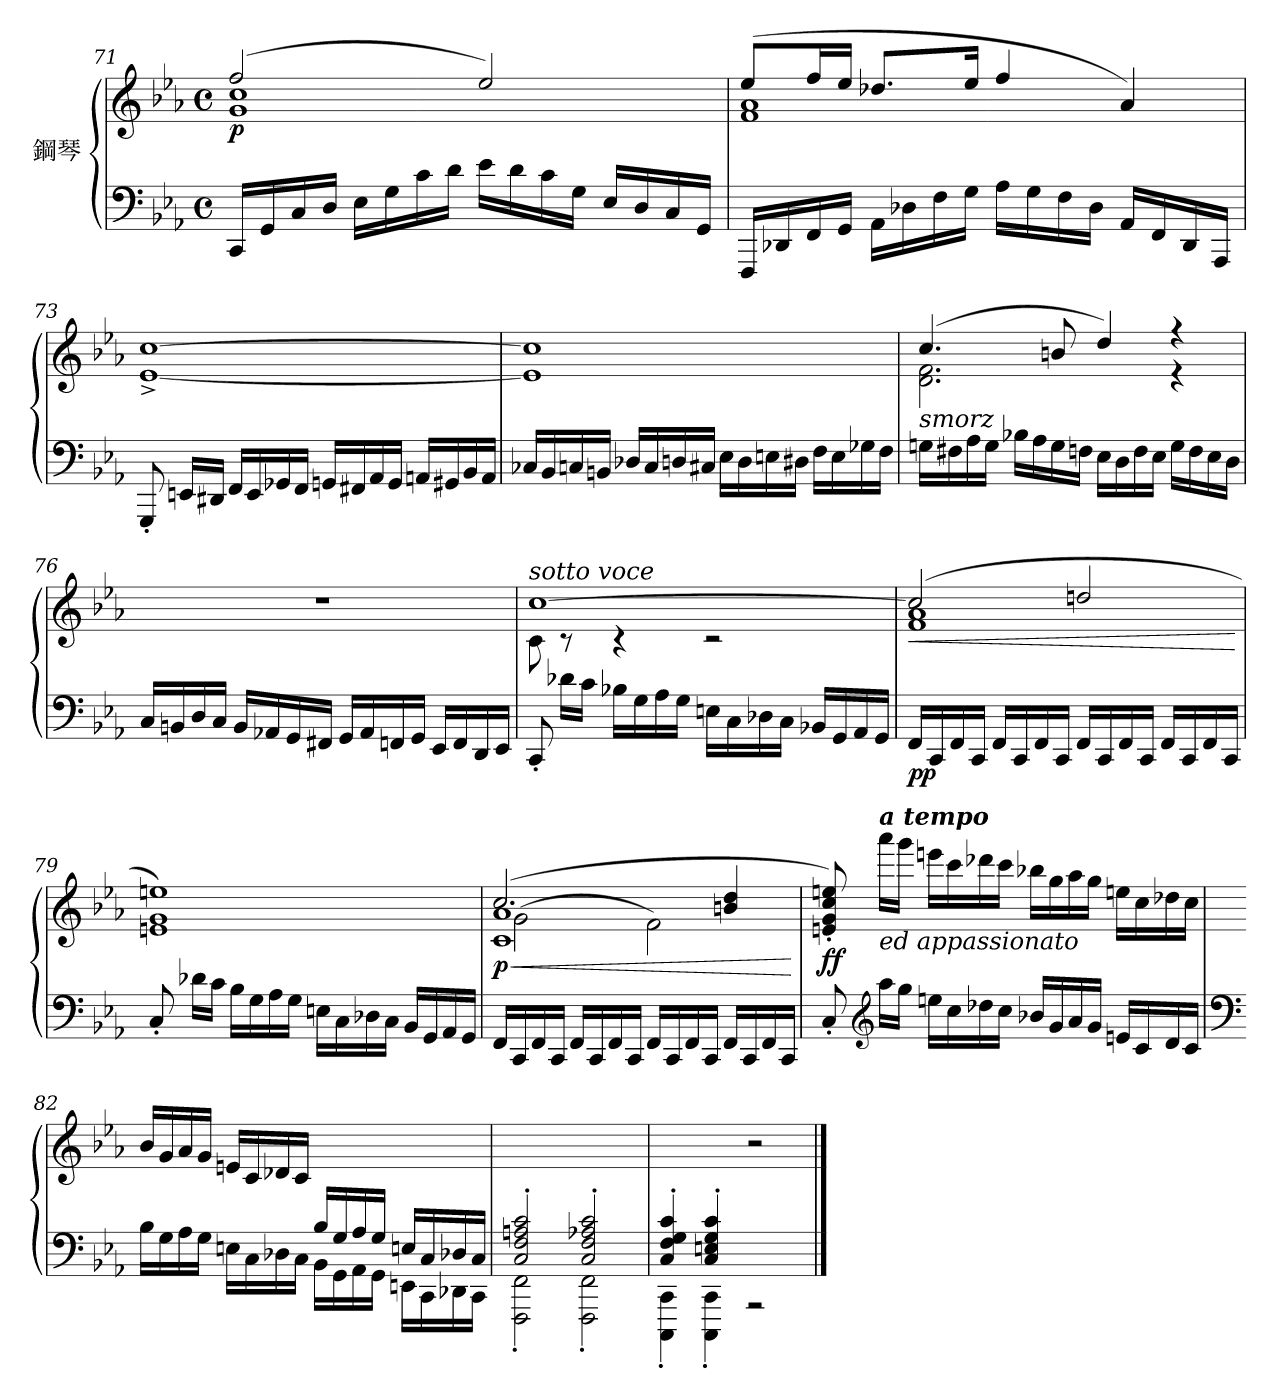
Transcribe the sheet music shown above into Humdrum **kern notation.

**kern	**kern	**dynam
*part1	*part1	*part1
*staff2	*staff1	*staff1/2
*I"鋼琴	*	*
*clefF4	*clefG2	*
*k[b-e-a-]	*k[b-e-a-]	*
*M4/4	*M4/4	*
*met(c)	*met(c)	*
=71	=71	=71
*	*^	*
!	!	!	!LO:DY:b
16CC/LL	(>2ff/	1g 1cc	p
16GG/	.	.	.
16C/	.	.	.
16D/JJ	.	.	.
16E-\LL	.	.	.
16G\	.	.	.
16c\	.	.	.
16d\JJ	.	.	.
16e-\LL	2ee-/)	.	.
16d\	.	.	.
16c\	.	.	.
16G\JJ	.	.	.
16E-/LL	.	.	.
16D/	.	.	.
16C/	.	.	.
16GG/JJ	.	.	.
=72	=72	=72	=72
16FFF/LL	(>8ee-/L	1f 1a-	.
16DD-X/	.	.	.
16FF/	16ff/L	.	.
16GG/JJ	16ee-/JJ	.	.
16AA-\LL	8.dd-X/L	.	.
16D-X\	.	.	.
16F\	.	.	.
16G\JJ	16ee-/Jk	.	.
16A-\LL	4ff/	.	.
16G\	.	.	.
16F\	.	.	.
16D-\JJ	.	.	.
16AA-/LL	4a-/)	.	.
16FF/	.	.	.
16DD-/	.	.	.
16AAA-/JJ	.	.	.
*	*v	*v	*
!!LO:LB:g=z
=73	=73	=73
8GGG'/	[1e-^ [1cc^	.
16EEn/LL	.	.
16DD#X/JJ	.	.
16FF/LL	.	.
16EE/	.	.
16GG-X/	.	.
16FF/JJ	.	.
16GGn/LL	.	.
16FF#X/	.	.
16AA-/	.	.
16GG/JJ	.	.
16AAn/LL	.	.
16GG#X/	.	.
16BB-/	.	.
16AA/JJ	.	.
=74	=74	=74
16C-X/LL	1e-] 1cc]	.
16BB-/	.	.
16Cn/	.	.
16BBn/JJ	.	.
16D-X/LL	.	.
16C/	.	.
16Dn/	.	.
16C#X/JJ	.	.
16E-\LL	.	.
16D\	.	.
16En\	.	.
16D#X\JJ	.	.
16F\LL	.	.
16E\	.	.
16G-X\	.	.
16F\JJ	.	.
=75	=75	=75
*	*^	*
!	!LO:TX:b:i:t=smorz	!	!
16Gn\LL	(>4.cc/	2.d\ 2.f\	.
16F#X\	.	.	.
16A-\	.	.	.
16G\JJ	.	.	.
16B-X\LL	.	.	.
16A-\	.	.	.
16G\	8bn/	.	.
16Fn\JJ	.	.	.
16E-\LL	4dd/)	.	.
16D\	.	.	.
16F\	.	.	.
16E-\JJ	.	.	.
16G\LL	4re	4rff	.
16F\	.	.	.
16E-\	.	.	.
16D\JJ	.	.	.
*	*v	*v	*
!!LO:LB:g=z
=76	=76	=76
16C/LL	1r	.
16BBn/	.	.
16D/	.	.
16C/JJ	.	.
16BB/LL	.	.
16AA-X/	.	.
16GG/	.	.
16FF#X/JJ	.	.
16GG/LL	.	.
16AA-/	.	.
16FFn/	.	.
16GG/JJ	.	.
16EE-/LL	.	.
16FF/	.	.
16DD/	.	.
16EE-/JJ	.	.
=77	=77	=77
*	*^	*
!	!LO:TX:a:i:t=sotto voce	!	!
8CC'/	[1cc	8c\	.
16d-X\LL	.	8r	.
16c\JJ	.	.	.
16B-X\LL	.	4r	.
16G\	.	.	.
16A-\	.	.	.
16G\JJ	.	.	.
16En\LL	.	2r	.
16C\	.	.	.
16D-X\	.	.	.
16C\JJ	.	.	.
16BB-X/LL	.	.	.
16GG/	.	.	.
16AA-/	.	.	.
16GG/JJ	.	.	.
=78	=78	=78	=78
!	!	!	!LO:HP:b
!	!	!	!LO:DY:n=1:b=2
16FF/LL	(>2cc/]	1f 1a-	< pp
16CC/	.	.	.
16FF/	.	.	.
16CC/JJ	.	.	.
16FF/LL	.	.	.
16CC/	.	.	.
16FF/	.	.	.
16CC/JJ	.	.	.
16FF/LL	2ddn/	.	.
16CC/	.	.	.
16FF/	.	.	.
16CC/JJ	.	.	.
16FF/LL	.	.	.
16CC/	.	.	.
16FF/	.	.	.
16CC/JJ	.	.	.
*	*v	*v	*
.	.	[
!!LO:LB:g=z
=79	=79	=79
8C'/	1en 1g 1een)	.
16d-X\LL	.	.
16c\JJ	.	.
16B-\LL	.	.
16G\	.	.
16A-\	.	.
16G\JJ	.	.
16En\LL	.	.
16C\	.	.
16D-X\	.	.
16C\JJ	.	.
16BB-/LL	.	.
16GG/	.	.
16AA-/	.	.
16GG/JJ	.	.
=80	=80	=80
!	!LO:TX:a:i:t=poco rallent	!
!	!LO:TX:a:B:t=.	!
!	!	!LO:HP:b
*	*^	*
*	*	*^	*
!	!	!	!	!LO:DY:n=1:b
16FF/LL	(>2.cc/	1c 1a-	(>2g\	< p
16CC/	.	.	.	.
16FF/	.	.	.	.
16CC/JJ	.	.	.	.
16FF/LL	.	.	.	.
16CC/	.	.	.	.
16FF/	.	.	.	.
16CC/JJ	.	.	.	.
16FF/LL	.	.	2f\)	.
16CC/	.	.	.	.
16FF/	.	.	.	.
16CC/JJ	.	.	.	.
16FF/LL	4bn/ 4dd/	.	.	.
16CC/	.	.	.	.
16FF/	.	.	.	.
16CC/JJ	.	.	.	.
*	*v	*v	*v	*
.	.	[
!!LO:LB:g=z
=81	=81	=81
!	!	!LO:DY:b
8C'/	8en/' 8g/' 8cc/' 8een/')	ff
*clefG2	*	*
!	!LO:TX:b:i:t=ed appassionato	!
!	!LO:TX:a:Bi:t=a tempo	!
16aa-\LL	(>16aaa-\LL	.
16gg\JJ	16ggg\JJ	.
16een\LL	16eeen\LL	.
16cc\	16ccc\	.
16dd-X\	16ddd-X\	.
16cc\JJ	16ccc\JJ	.
16b-X/LL	16bb-X\LL	.
16g/	16gg\	.
16a-/	16aa-\	.
16g/JJ	16gg\JJ	.
16en/LL	16een\LL	.
16c/	16cc\	.
16d/	16dd-X\	.
16c/JJ	16cc\JJ	.
=82	=82	=82
*clefF4	*	*
*^	*	*
2ryy	16B-\LL	16b-/LL	.
.	16G\	16g/	.
.	16A-\	16a-/	.
.	16G\JJ	16g/JJ	.
.	16En\LL	16en/LL	.
.	16C\	16c/	.
.	16D-X\	16d-X/	.
.	16C\JJ	16c/JJ	.
16B-/LL	16BB-\LL	2ryy	.
16G/	16GG\	.	.
16A-/	16AA-\	.	.
16G/JJ	16GG\JJ	.	.
16En/LL	16EEn\LL	.	.
16C/	16CC\	.	.
16D-X/	16DD-X\	.	.
16C/JJ)	16CC\JJ	.	.
=83	=83	=83	=83
2C/' 2F/' 2An/' 2c/'	2FFF\' 2FF\'	1ryy	.
2C/' 2F/' 2A-X/' 2c/'	2FFF\' 2FF\'	.	.
=84	=84	=84	=84
4C/' 4F/' 4G/' 4c/'	4CCC\' 4CC\'	2ryy	.
4C/' 4En/' 4G/' 4c/'	4CCC\' 4CC\'	.	.
2ryy	2rAAA	2r	.
*v	*v	*	*
==	==	==
*-	*-	*-
